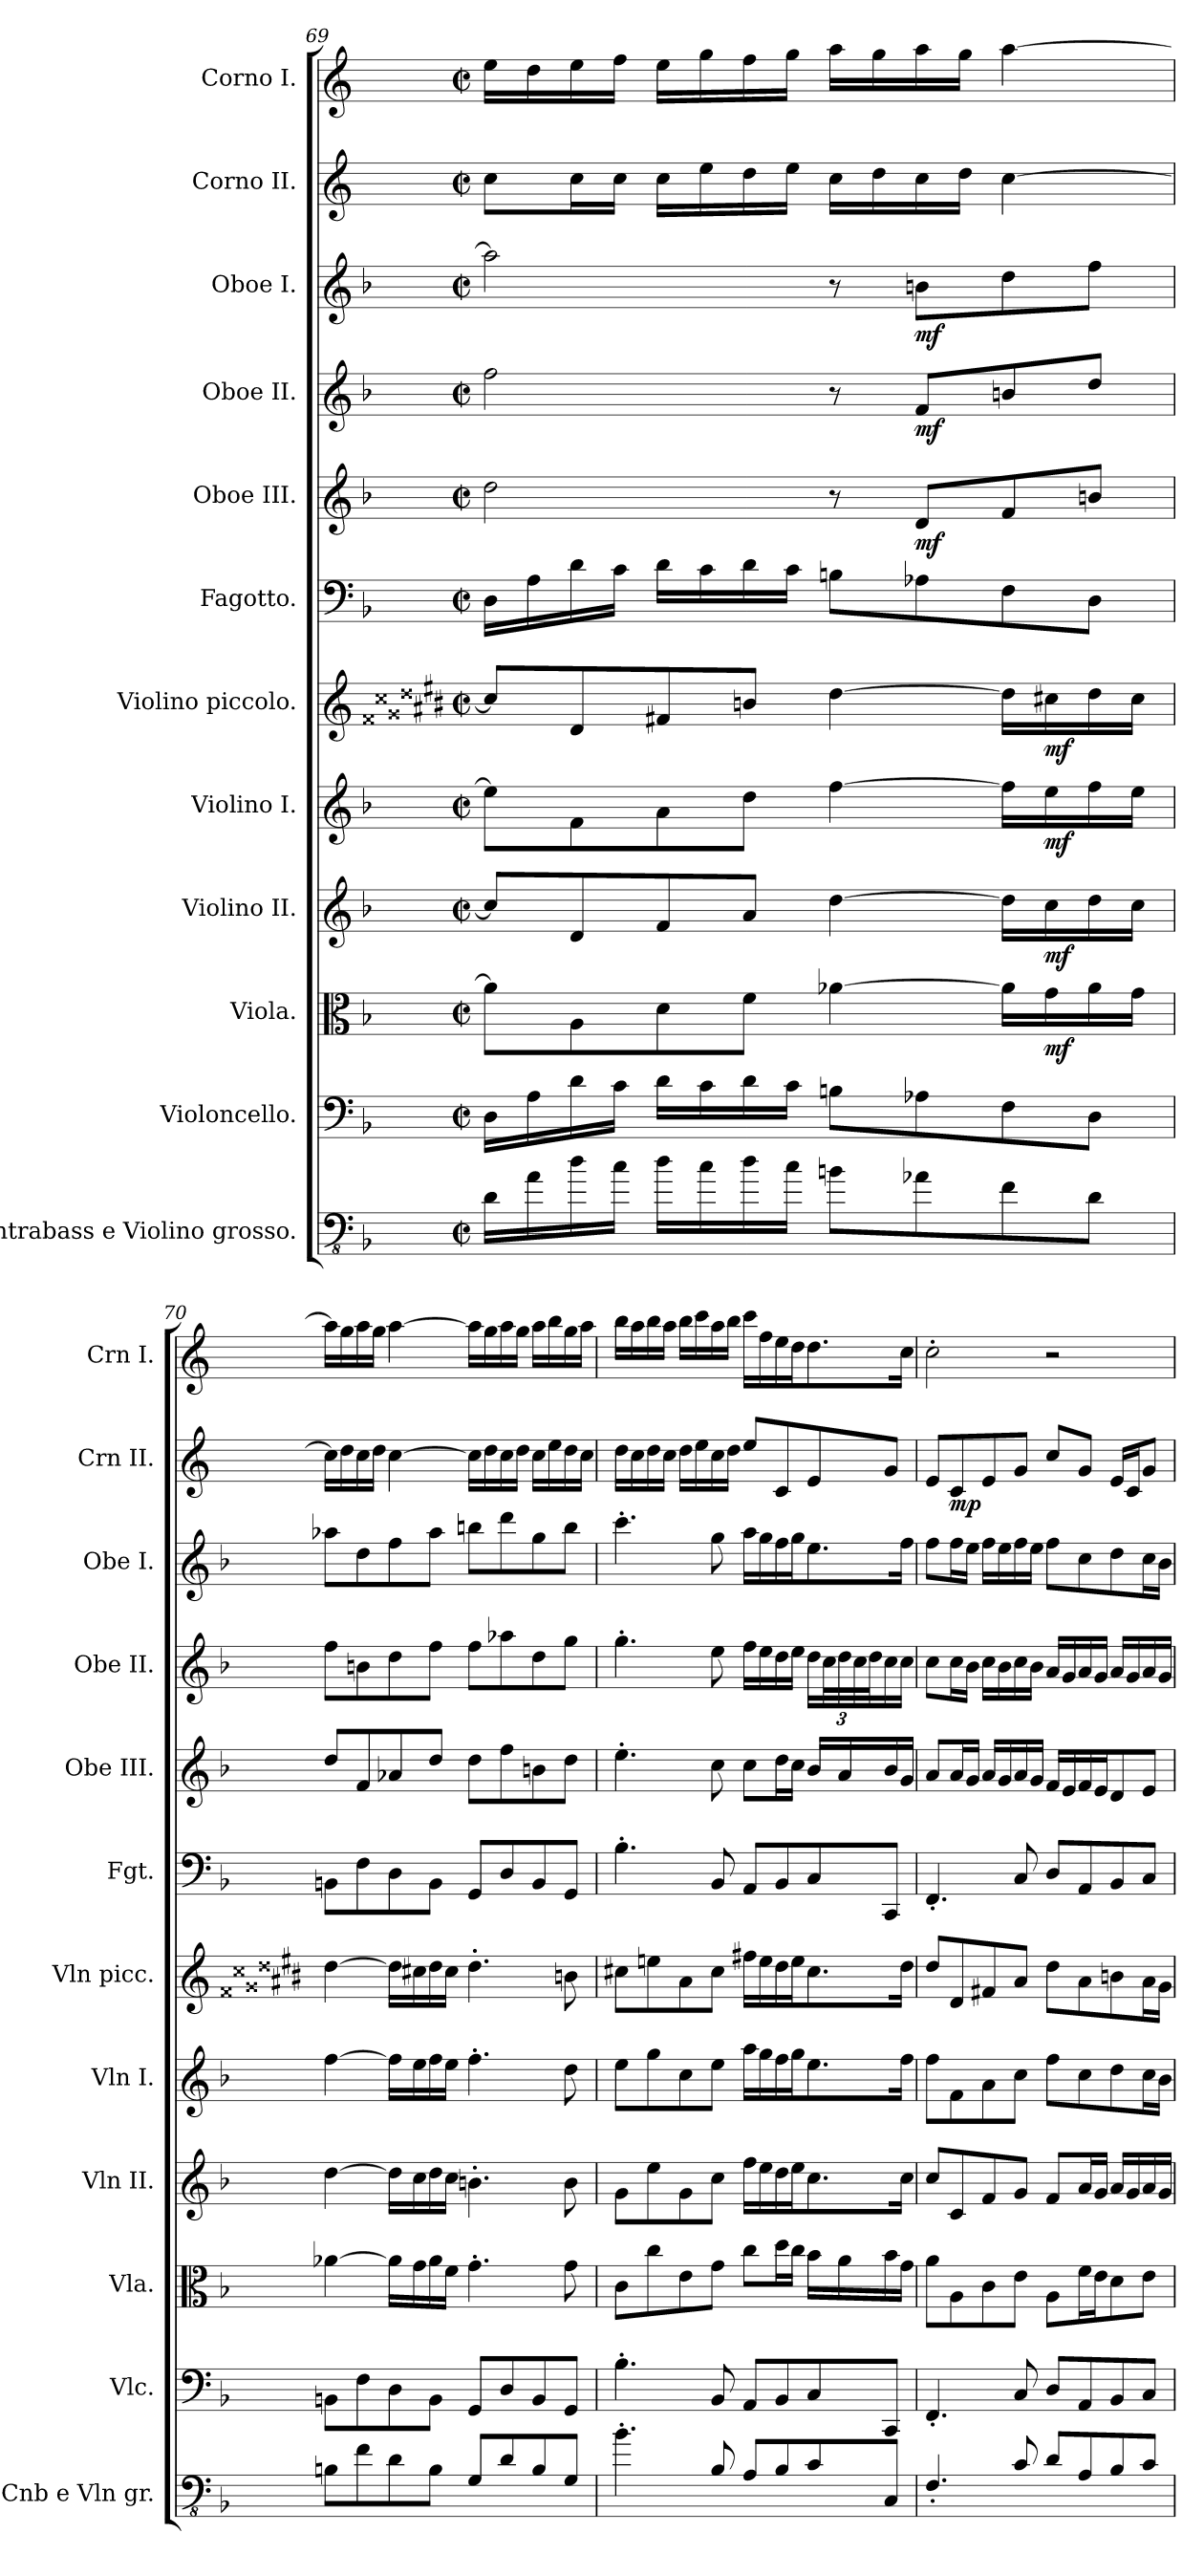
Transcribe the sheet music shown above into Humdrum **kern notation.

**kern	**kern	**kern	**dynam	**kern	**dynam	**kern	**dynam	**kern	**dynam	**kern	**kern	**dynam	**kern	**dynam	**kern	**dynam	**kern	**dynam	**kern
*part12	*part11	*part10	*part10	*part9	*part9	*part8	*part8	*part7	*part7	*part6	*part5	*part5	*part4	*part4	*part3	*part3	*part2	*part2	*part1
*staff12	*staff11	*staff10	*staff10	*staff9	*staff9	*staff8	*staff8	*staff7	*staff7	*staff6	*staff5	*staff5	*staff4	*staff4	*staff3	*staff3	*staff2	*staff2	*staff1
*I"Contrabass e Violino grosso.	*I"Violoncello.	*I"Viola.	*	*I"Violino II.	*	*I"Violino I.	*	*I"Violino piccolo.	*	*I"Fagotto.	*I"Oboe III.	*	*I"Oboe II.	*	*I"Oboe I.	*	*I"Corno II.	*	*I"Corno I.
*I'Cnb e Vln gr.	*I'Vlc.	*I'Vla.	*	*I'Vln II.	*	*I'Vln I.	*	*I'Vln picc.	*	*I'Fgt.	*I'Obe III.	*	*I'Obe II.	*	*I'Obe I.	*	*I'Crn II.	*	*I'Crn I.
*clefFv4	*clefF4	*clefC3	*	*clefG2	*	*clefG2	*	*clefG2	*	*clefF4	*clefG2	*	*clefG2	*	*clefG2	*	*clefG2	*	*clefG2
*ITrd7c12	*	*	*	*	*	*	*	*ITrd-1c-3	*	*	*	*	*	*	*	*	*ITrd4c7	*	*ITrd4c7
*k[b-]	*k[b-]	*k[b-]	*	*k[b-]	*	*k[b-]	*	*k[f##c##g##d##a#e#b#]	*	*k[b-]	*k[b-]	*	*k[b-]	*	*k[b-]	*	*k[b-]	*	*k[b-]
*M2/2	*M2/2	*M2/2	*	*M2/2	*	*M2/2	*	*M2/2	*	*M2/2	*M2/2	*	*M2/2	*	*M2/2	*	*M2/2	*	*M2/2
*met(c|)	*met(c|)	*met(c|)	*	*met(c|)	*	*met(c|)	*	*met(c|)	*	*met(c|)	*met(c|)	*	*met(c|)	*	*met(c|)	*	*met(c|)	*	*met(c|)
=69	=69	=69	=69	=69	=69	=69	=69	=69	=69	=69	=69	=69	=69	=69	=69	=69	=69	=69	=69
16DD\LL	16D\LL	8a\L]	.	8cc/L]	.	8ee\L]	.	8dd##/L]	.	16D\LL	2dd\	.	2ff\	.	2aa\]	.	8f\L	.	16a\LL
16AA\	16A\	.	.	.	.	.	.	.	.	16A\	.	.	.	.	.	.	.	.	16g\
16D\	16d\	8A\	.	8d/	.	8f\	.	8e#/	.	16d\	.	.	.	.	.	.	16f\L	.	16a\
16C\JJ	16c\JJ	.	.	.	.	.	.	.	.	16c\JJ	.	.	.	.	.	.	16f\JJ	.	16b-\JJ
16D\LL	16d\LL	8d\	.	8f/	.	8a\	.	8g##/	.	16d\LL	.	.	.	.	.	.	16f\LL	.	16a\LL
16C\	16c\	.	.	.	.	.	.	.	.	16c\	.	.	.	.	.	.	16a\	.	16cc\
16D\	16d\	8f\J	.	8a/J	.	8dd\J	.	8cc##/J	.	16d\	.	.	.	.	.	.	16g\	.	16b-\
16C\JJ	16c\JJ	.	.	.	.	.	.	.	.	16c\JJ	.	.	.	.	.	.	16a\JJ	.	16cc\JJ
8BBn\L	8Bn\L	[4a-X\	.	[4dd\	.	[4ff\	.	[4ee#\	.	8Bn\L	8r	.	8r	.	8r	.	16f\LL	.	16dd\LL
.	.	.	.	.	.	.	.	.	.	.	.	.	.	.	.	.	16g\	.	16cc\
!	!	!	!	!	!	!	!	!	!	!	!	!LO:DY:b	!	!LO:DY:b	!	!LO:DY:b	!	!	!
8AA-X\	8A-X\	.	.	.	.	.	.	.	.	8A-X\	8d/L	mf	8f/L	mf	8bn\L	mf	16f\	.	16dd\
.	.	.	.	.	.	.	.	.	.	.	.	.	.	.	.	.	16g\JJ	.	16cc\JJ
8FF\	8F\	16a-\LL]	.	16dd\LL]	.	16ff\LL]	.	16ee#\LL]	.	8F\	8f/	.	8bn/	.	8dd\	.	[4f\	.	[4dd\
!	!	!	!LO:DY:b	!	!LO:DY:b	!	!LO:DY:b	!	!LO:DY:b	!	!	!	!	!	!	!	!	!	!
.	.	16g\	mf	16cc\	mf	16ee\	mf	16dd##\	mf	.	.	.	.	.	.	.	.	.	.
8DD\J	8D\J	16a-\	.	16dd\	.	16ff\	.	16ee#\	.	8D\J	8bn/J	.	8dd/J	.	8ff\J	.	.	.	.
.	.	16g\JJ	.	16cc\JJ	.	16ee\JJ	.	16dd##\JJ	.	.	.	.	.	.	.	.	.	.	.
!!LO:PB:g=z
=70	=70	=70	=70	=70	=70	=70	=70	=70	=70	=70	=70	=70	=70	=70	=70	=70	=70	=70	=70
8BBBn\L	8BBn\L	[4a-X\	.	[4dd\	.	[4ff\	.	[4ee#\	.	8BBn\L	8dd/L	.	8ff\L	.	8aa-X\L	.	16f\LL]	.	16dd\LL]
.	.	.	.	.	.	.	.	.	.	.	.	.	.	.	.	.	16g\	.	16cc\
8FF\	8F\	.	.	.	.	.	.	.	.	8F\	8f/	.	8bn\	.	8dd\	.	16f\	.	16dd\
.	.	.	.	.	.	.	.	.	.	.	.	.	.	.	.	.	16g\JJ	.	16cc\JJ
8DD\	8D\	16a-\LL]	.	16dd\LL]	.	16ff\LL]	.	16ee#\LL]	.	8D\	8a-X/	.	8dd\	.	8ff\	.	[4f\	.	[4dd\
.	.	16g\	.	16cc\	.	16ee\	.	16dd##\	.	.	.	.	.	.	.	.	.	.	.
8BBB\J	8BB\J	16a-\	.	16dd\	.	16ff\	.	16ee#\	.	8BB\J	8dd/J	.	8ff\J	.	8aa-\J	.	.	.	.
.	.	16f\JJ	.	16cc\JJ	.	16ee\JJ	.	16dd##\JJ	.	.	.	.	.	.	.	.	.	.	.
8GGG/L	8GG/L	4.g'\	.	4.bn'\	.	4.ff'\	.	4.ee#'\	.	8GG/L	8dd\L	.	8ff\L	.	8bbn\L	.	16f\LL]	.	16dd\LL]
.	.	.	.	.	.	.	.	.	.	.	.	.	.	.	.	.	16g\	.	16cc\
8DD/	8D/	.	.	.	.	.	.	.	.	8D/	8ff\	.	8aa-X\	.	8ddd\	.	16f\	.	16dd\
.	.	.	.	.	.	.	.	.	.	.	.	.	.	.	.	.	16g\JJ	.	16cc\JJ
8BBB/	8BB/	.	.	.	.	.	.	.	.	8BB/	8bn\	.	8dd\	.	8gg\	.	16f\LL	.	16dd\LL
.	.	.	.	.	.	.	.	.	.	.	.	.	.	.	.	.	16a\	.	16ee\
8GGG/J	8GG/J	8g\	.	8b\	.	8dd\	.	8cc##\	.	8GG/J	8dd\J	.	8gg\J	.	8bb\J	.	16g\	.	16cc\
.	.	.	.	.	.	.	.	.	.	.	.	.	.	.	.	.	16f\JJ	.	16dd\JJ
=71	=71	=71	=71	=71	=71	=71	=71	=71	=71	=71	=71	=71	=71	=71	=71	=71	=71	=71	=71
4.BB-'\	4.B-'\	8c\L	.	8g\L	.	8ee\L	.	8dd##\L	.	4.B-'\	4.ee'\	.	4.gg'\	.	4.ccc'\	.	16g\LL	.	16ee\LL
.	.	.	.	.	.	.	.	.	.	.	.	.	.	.	.	.	16f\	.	16dd\
.	.	8cc\	.	8ee\	.	8gg\	.	8ff##\	.	.	.	.	.	.	.	.	16g\	.	16ee\
.	.	.	.	.	.	.	.	.	.	.	.	.	.	.	.	.	16f\JJ	.	16dd\JJ
.	.	8e\	.	8g\	.	8cc\	.	8b#\	.	.	.	.	.	.	.	.	16g\LL	.	16ee\LL
.	.	.	.	.	.	.	.	.	.	.	.	.	.	.	.	.	16a\	.	16ff\
8BBB-/	8BB-/	8g\J	.	8cc\J	.	8ee\J	.	8dd##\J	.	8BB-/	8cc\	.	8ee\	.	8gg\	.	16f\	.	16dd\
.	.	.	.	.	.	.	.	.	.	.	.	.	.	.	.	.	16g\JJ	.	16ee\JJ
8AAA/L	8AA/L	8cc\L	.	16ff\LL	.	16aa\LL	.	16gg##\LL	.	8AA/L	8cc\L	.	16ff\LL	.	16aa\LL	.	8a/L	.	16ff\LL
.	.	.	.	16ee\	.	16gg\	.	16ff##\	.	.	.	.	16ee\	.	16gg\	.	.	.	16b-\
8BBB-/	8BB-/	16dd\L	.	16dd\	.	16ff\	.	16ee#\	.	8BB-/	16dd\L	.	16dd\	.	16ff\	.	8F/	.	16a\
.	.	16cc\JJ	.	16ee\J	.	16gg\J	.	16ff##\J	.	.	16cc\JJ	.	16ee\JJ	.	16gg\J	.	.	.	16g\J
*	*	*	*	*	*	*	*	*	*	*	*	*	*Xbrackettup	*	*	*	*	*	*
8CC/	8C/	16b-\LL	.	8.cc\	.	8.ee\	.	8.dd##\	.	8C/	16b-/LL	.	24dd\LL	.	8.ee\	.	8A/	.	8.g\
.	.	.	.	.	.	.	.	.	.	.	.	.	48cc\L	.	.	.	.	.	.
.	.	16a\	.	.	.	.	.	.	.	.	16a/	.	48dd\	.	.	.	.	.	.
.	.	.	.	.	.	.	.	.	.	.	.	.	48cc\	.	.	.	.	.	.
.	.	.	.	.	.	.	.	.	.	.	.	.	48dd\J	.	.	.	.	.	.
8CCC/J	8CC/J	16b-\	.	.	.	.	.	.	.	8CC/J	16b-/	.	16cc\	.	.	.	8c/J	.	.
.	.	16g\JJ	.	16cc\Jk	.	16ff\Jk	.	16ee#\Jk	.	.	16g/JJ	.	16cc\JJ	.	16ff\Jk	.	.	.	16f\Jk
!!LO:PB:g=z
=72	=72	=72	=72	=72	=72	=72	=72	=72	=72	=72	=72	=72	=72	=72	=72	=72	=72	=72	=72
4.FFF'/	4.FF'/	8a\L	.	8cc/L	.	8ff\L	.	8ee#/L	.	4.FF'/	8a/L	.	8cc\L	.	8ff\L	.	8A/L	.	2f'\
!	!	!	!	!	!	!	!	!	!	!	!	!	!	!	!	!	!	!LO:DY:b	!
.	.	8A\	.	8c/	.	8f\	.	8e#/	.	.	16a/L	.	16cc\L	.	16ff\L	.	8F/	mp	.
.	.	.	.	.	.	.	.	.	.	.	16g/JJ	.	16b-\JJ	.	16ee\JJ	.	.	.	.
.	.	8c\	.	8f/	.	8a\	.	8g##/	.	.	16a/LL	.	16cc\LL	.	16ff\LL	.	8A/	.	.
.	.	.	.	.	.	.	.	.	.	.	16g/	.	16b-\	.	16ee\	.	.	.	.
8CC/	8C/	8e\J	.	8g/J	.	8cc\J	.	8b#/J	.	8C/	16a/	.	16cc\	.	16ff\	.	8c/J	.	.
.	.	.	.	.	.	.	.	.	.	.	16g/JJ	.	16b-\JJ	.	16ee\JJ	.	.	.	.
8DD/L	8D/L	8A\L	.	8f/L	.	8ff\L	.	8ee#\L	.	8D/L	16f/LL	.	16a/LL	.	8ff\L	.	8f/L	.	2r
.	.	.	.	.	.	.	.	.	.	.	16e/	.	16g/	.	.	.	.	.	.
8AAA/	8AA/	16f\L	.	16a/L	.	8cc\	.	8b#\	.	8AA/	16f/	.	16a/	.	8cc\	.	8c/J	.	.
.	.	16e\J	.	16g/JJ	.	.	.	.	.	.	16e/J	.	16g/JJ	.	.	.	.	.	.
8BBB-/	8BB-/	8d\	.	16a/LL	.	8dd\	.	8cc##\	.	8BB-/	8d/	.	16a/LL	.	8dd\	.	16A/LL	.	.
.	.	.	.	16g/	.	.	.	.	.	.	.	.	16g/	.	.	.	16F/J	.	.
8CC/J	8C/J	8e\J	.	16a/	.	16cc\L	.	16b#\L	.	8C/J	8e/J	.	16a/	.	16cc\L	.	8c/J	.	.
.	.	.	.	16g/JJ	.	16b-\JJ	.	16a#\JJ	.	.	.	.	16g/JJ	.	16b-\JJ	.	.	.	.
=	=	=	=	=	=	=	=	=	=	=	=	=	=	=	=	=	=	=	=
*-	*-	*-	*-	*-	*-	*-	*-	*-	*-	*-	*-	*-	*-	*-	*-	*-	*-	*-	*-
